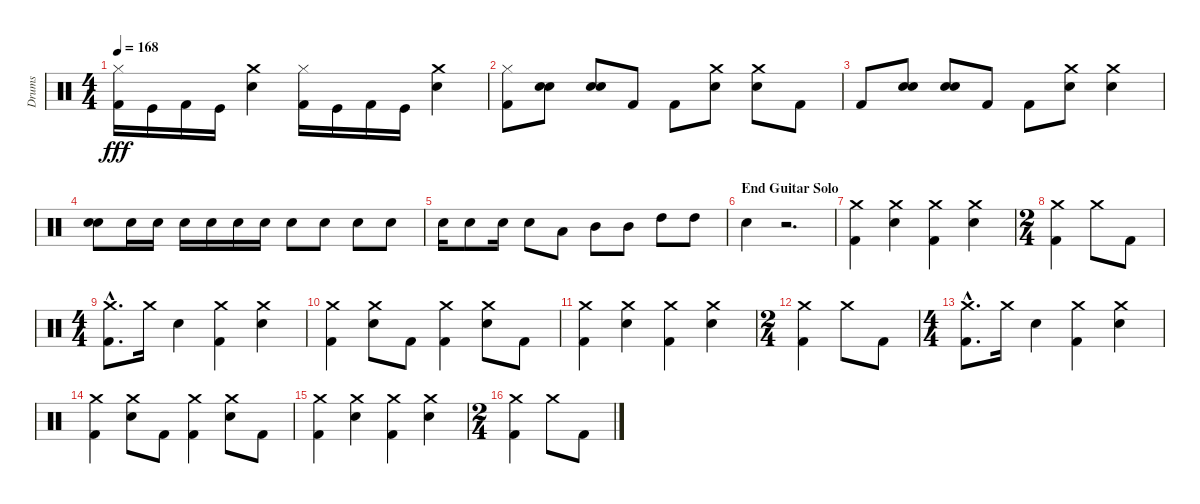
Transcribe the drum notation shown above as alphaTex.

\track ("Drums" "Drums") {instrument percussion}
\staff {score}
\articulation defaults
\ts (4 4)
\tempo 168
\clef neutral
\ks c
("Hi-Hat (closed)" "Kick (hit) 2").16{dy fff} "Kick (hit)".16 "Kick (hit) 2".16 "Kick (hit)".16 ("Crash medium (hit)" "Snare (hit) 2").4 ("Hi-Hat (closed)" "Kick (hit) 2").16 "Kick (hit)".16 "Kick (hit) 2".16 "Kick (hit)".16 ("Crash medium (hit)" "Snare (hit) 2").4 |
("Kick (hit) 2" "Hi-Hat (closed)").8 ("Snare (hit) 2" "Snare (hit) 2").8 ("Snare (hit) 2" "Snare (hit) 2").8 "Kick (hit) 2".8 "Kick (hit) 2".8 ("Snare (hit) 2" "Crash medium (hit)").8 ("Snare (hit) 2" "Crash medium (hit)").8 "Kick (hit) 2".8 |
"Kick (hit) 2".8 ("Snare (hit) 2" "Snare (hit) 2").8 ("Snare (hit) 2" "Snare (hit) 2").8 "Kick (hit) 2".8 "Kick (hit) 2".8 ("Crash medium (hit)" "Snare (hit) 2").8 ("Snare (hit) 2" "Crash medium (hit)").4 |
("Snare (hit) 2" "Snare (hit) 2").8 "Snare (hit) 2".16 "Snare (hit) 2".16 "Snare (hit) 2".16 "Snare (hit) 2".16 "Snare (hit) 2".16 "Snare (hit) 2".16 "Snare (hit) 2".8 "Snare (hit) 2".8 "Snare (hit) 2".8 "Snare (hit) 2".8 |
"Snare (hit) 2".16 "Snare (hit) 2".8 "Snare (hit) 2".16 "Snare (hit) 2".8 "Low Tom (hit)".8 "Mid Tom (hit)".8 "Mid Tom (hit)".8 "High Tom (hit)".8 "High Tom (hit)".8 |
\section ("" "End Guitar Solo")
"Snare (hit) 2".4 r.2{d} |
("Kick (hit) 2" "Crash medium (hit)").4 ("Snare (hit) 2" "Crash medium (hit)").4 ("Kick (hit) 2" "Crash medium (hit)").4 ("Snare (hit) 2" "Crash medium (hit)").4 |
\ts (2 4)
("Kick (hit) 2" "Crash medium (hit)").4 "Crash medium (hit)".8 "Kick (hit) 2".8 |
\ts (4 4)
("Kick (hit) 2" "Crash medium (hit)"{hac}).8{d} "Crash medium (hit)".16 "Snare (hit) 2".4 ("Kick (hit) 2" "Crash medium (hit)").4 ("Snare (hit) 2" "Crash medium (hit)").4 |
("Kick (hit) 2" "Crash medium (hit)").4 ("Snare (hit) 2" "Crash medium (hit)").8 "Kick (hit) 2".8 ("Kick (hit) 2" "Crash medium (hit)").4 ("Snare (hit) 2" "Crash medium (hit)").8 "Kick (hit) 2".8 |
("Kick (hit) 2" "Crash medium (hit)").4 ("Snare (hit) 2" "Crash medium (hit)").4 ("Kick (hit) 2" "Crash medium (hit)").4 ("Snare (hit) 2" "Crash medium (hit)").4 |
\ts (2 4)
("Kick (hit) 2" "Crash medium (hit)").4 "Crash medium (hit)".8 "Kick (hit) 2".8 |
\ts (4 4)
("Kick (hit) 2" "Crash medium (hit)"{hac}).8{d} "Crash medium (hit)".16 "Snare (hit) 2".4 ("Kick (hit) 2" "Crash medium (hit)").4 ("Snare (hit) 2" "Crash medium (hit)").4 |
("Kick (hit) 2" "Crash medium (hit)").4 ("Snare (hit) 2" "Crash medium (hit)").8 "Kick (hit) 2".8 ("Kick (hit) 2" "Crash medium (hit)").4 ("Snare (hit) 2" "Crash medium (hit)").8 "Kick (hit) 2".8 |
("Kick (hit) 2" "Crash medium (hit)").4 ("Snare (hit) 2" "Crash medium (hit)").4 ("Kick (hit) 2" "Crash medium (hit)").4 ("Snare (hit) 2" "Crash medium (hit)").4 |
\ts (2 4)
("Kick (hit) 2" "Crash medium (hit)").4 "Crash medium (hit)".8 "Kick (hit) 2".8
